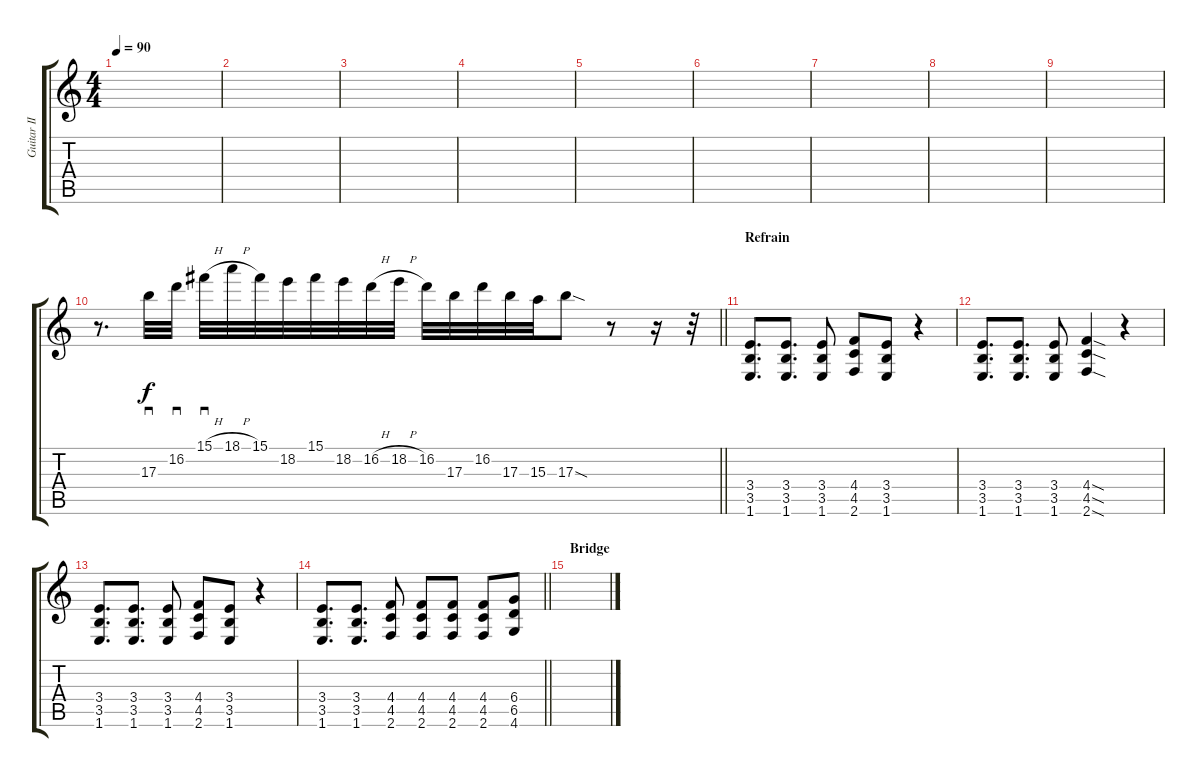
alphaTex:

\track ("Guitar II (Ron Thal/Buckethead)" "Guitar II ") {instrument overdrivenguitar}
\staff {score tabs}
\tuning (Eb4 Bb3 Gb3 Db3 Ab2 Eb2) {hide}
\ts (4 4)
\tempo 90
\clef g2
\ks c
|
|
|
|
|
|
|
|
|
\barLineRight lightlight
r.8{d volume 13} 17.3.32{sd} 16.2.32{sd} 15.1{h}.32{sd} 18.1{h}.32 15.1.32 18.2.32 15.1.32 18.2.32 16.2{h}.32 18.2{h}.32 16.2.32 17.3.32 16.2.32 17.3.32 15.3.32 17.3{sod}.8 r.8 r.16 r.32 |
\section ("" "Refrain")
(3.4 3.5 1.6).8{d} (3.4 3.5 1.6).8{d} (3.4 3.5 1.6).8 (4.4 4.5 2.6).8 (3.4 3.5 1.6).8 r.4 |
(3.4 3.5 1.6).8{d} (3.4 3.5 1.6).8{d} (3.4 3.5 1.6).8 (4.4{sod} 4.5{sod} 2.6{sod}).4 r.4 |
(3.4 3.5 1.6).8{d} (3.4 3.5 1.6).8{d} (3.4 3.5 1.6).8 (4.4 4.5 2.6).8 (3.4 3.5 1.6).8 r.4 |
\barLineRight lightlight
(3.4 3.5 1.6).8{d} (3.4 3.5 1.6).8{d} (4.4 4.5 2.6).8 (4.4 4.5 2.6).8 (4.4 4.5 2.6).8 (4.4 4.5 2.6).8 (6.4 6.5 4.6).8 |
\section ("" "Bridge")
